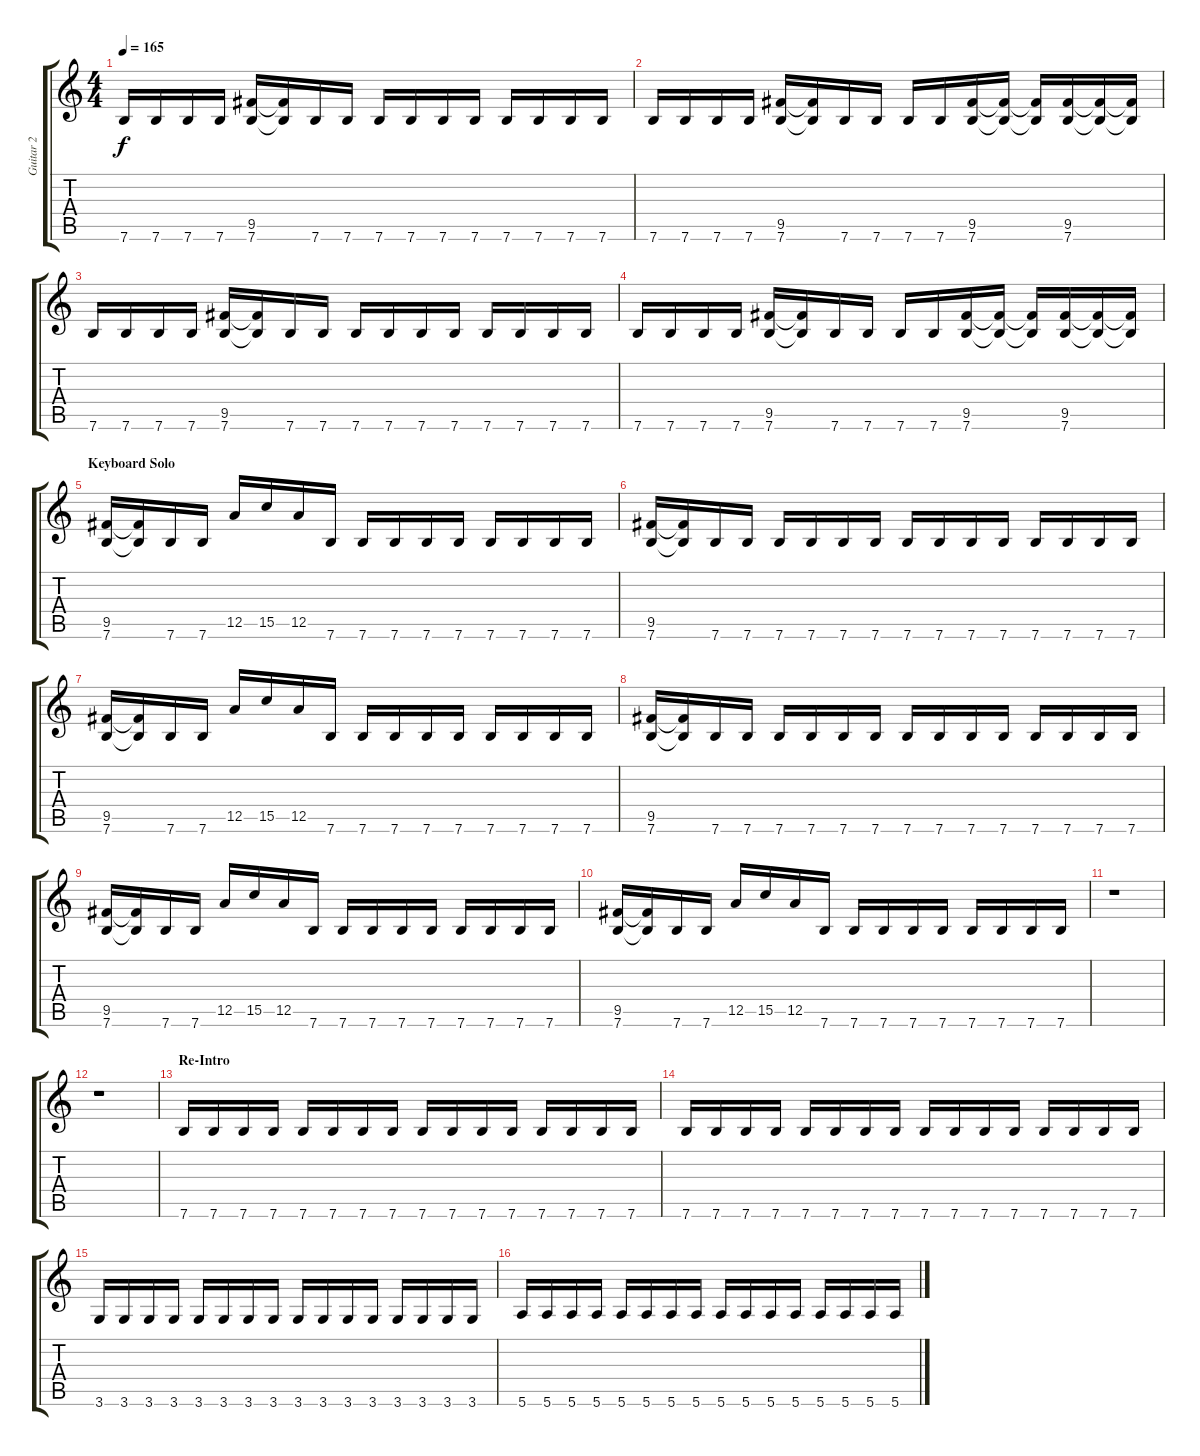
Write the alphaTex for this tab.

\track ("Guitar 2" "Guitar 2") {instrument distortionguitar}
\staff {score tabs}
\tuning (E4 B3 G3 D3 A2 E2) {hide}
\ts (4 4)
\tempo 165
\clef g2
\ks c
7.6.16{dy f} 7.6.16 7.6.16 7.6.16 (9.5 7.6).16 (9.5{t} 7.6{t}).16 7.6.16 7.6.16 7.6.16 7.6.16 7.6.16 7.6.16 7.6.16 7.6.16 7.6.16 7.6.16 |
7.6.16 7.6.16 7.6.16 7.6.16 (9.5 7.6).16 (9.5{t} 7.6{t}).16 7.6.16 7.6.16 7.6.16 7.6.16 (9.5 7.6).16 (9.5{t} 7.6{t}).16 (9.5{t} 7.6{t}).16 (9.5 7.6).16 (9.5{t} 7.6{t}).16 (9.5{t} 7.6{t}).16 |
7.6.16 7.6.16 7.6.16 7.6.16 (9.5 7.6).16 (9.5{t} 7.6{t}).16 7.6.16 7.6.16 7.6.16 7.6.16 7.6.16 7.6.16 7.6.16 7.6.16 7.6.16 7.6.16 |
7.6.16 7.6.16 7.6.16 7.6.16 (9.5 7.6).16 (9.5{t} 7.6{t}).16 7.6.16 7.6.16 7.6.16 7.6.16 (9.5 7.6).16 (9.5{t} 7.6{t}).16 (9.5{t} 7.6{t}).16 (9.5 7.6).16 (9.5{t} 7.6{t}).16 (9.5{t} 7.6{t}).16 |
\section ("" "Keyboard Solo")
(9.5 7.6).16 (9.5{t} 7.6{t}).16 7.6.16 7.6.16 12.5.16 15.5.16 12.5.16 7.6.16 7.6.16 7.6.16 7.6.16 7.6.16 7.6.16 7.6.16 7.6.16 7.6.16 |
(9.5 7.6).16 (9.5{t} 7.6{t}).16 7.6.16 7.6.16 7.6.16 7.6.16 7.6.16 7.6.16 7.6.16 7.6.16 7.6.16 7.6.16 7.6.16 7.6.16 7.6.16 7.6.16 |
(9.5 7.6).16 (9.5{t} 7.6{t}).16 7.6.16 7.6.16 12.5.16 15.5.16 12.5.16 7.6.16 7.6.16 7.6.16 7.6.16 7.6.16 7.6.16 7.6.16 7.6.16 7.6.16 |
(9.5 7.6).16 (9.5{t} 7.6{t}).16 7.6.16 7.6.16 7.6.16 7.6.16 7.6.16 7.6.16 7.6.16 7.6.16 7.6.16 7.6.16 7.6.16 7.6.16 7.6.16 7.6.16 |
(9.5 7.6).16 (9.5{t} 7.6{t}).16 7.6.16 7.6.16 12.5.16 15.5.16 12.5.16 7.6.16 7.6.16 7.6.16 7.6.16 7.6.16 7.6.16 7.6.16 7.6.16 7.6.16 |
(9.5 7.6).16 (9.5{t} 7.6{t}).16 7.6.16 7.6.16 12.5.16 15.5.16 12.5.16 7.6.16 7.6.16 7.6.16 7.6.16 7.6.16 7.6.16 7.6.16 7.6.16 7.6.16 |
r.1 |
r.1 |
\section ("" "Re-Intro")
7.6.16 7.6.16 7.6.16 7.6.16 7.6.16 7.6.16 7.6.16 7.6.16 7.6.16 7.6.16 7.6.16 7.6.16 7.6.16 7.6.16 7.6.16 7.6.16 |
7.6.16 7.6.16 7.6.16 7.6.16 7.6.16 7.6.16 7.6.16 7.6.16 7.6.16 7.6.16 7.6.16 7.6.16 7.6.16 7.6.16 7.6.16 7.6.16 |
3.6.16 3.6.16 3.6.16 3.6.16 3.6.16 3.6.16 3.6.16 3.6.16 3.6.16 3.6.16 3.6.16 3.6.16 3.6.16 3.6.16 3.6.16 3.6.16 |
5.6.16 5.6.16 5.6.16 5.6.16 5.6.16 5.6.16 5.6.16 5.6.16 5.6.16 5.6.16 5.6.16 5.6.16 5.6.16 5.6.16 5.6.16 5.6.16
